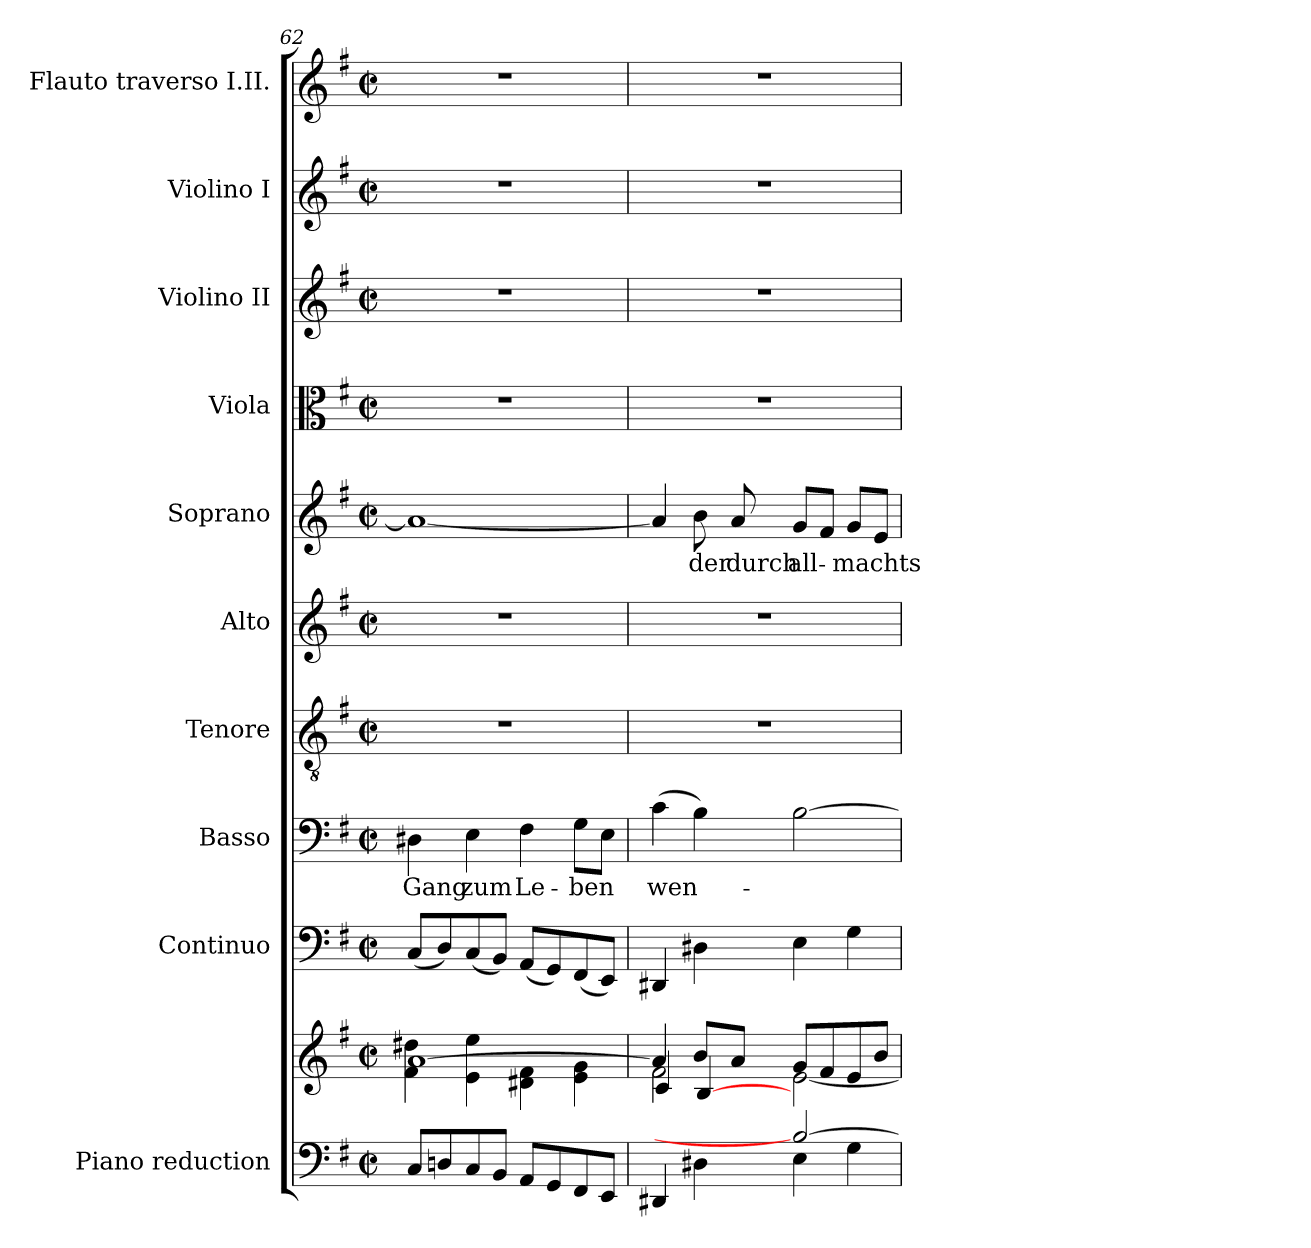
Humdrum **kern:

**kern	**kern	**kern	**kern	**text	**kern	**kern	**kern	**text	**kern	**kern	**kern	**kern
*part10	*part10	*part9	*part8	*part8	*part7	*part6	*part5	*part5	*part4	*part3	*part2	*part1
*staff11	*staff10	*staff9	*staff8	*staff8	*staff7	*staff6	*staff5	*staff5	*staff4	*staff3	*staff2	*staff1
*I"Piano reduction	*	*I"Continuo	*I"Basso	*	*I"Tenore	*I"Alto	*I"Soprano	*	*I"Viola	*I"Violino II	*I"Violino I	*I"Flauto traverso I.II.
*I'Pno	*	*	*	*	*	*	*	*	*I'Vla	*I'Vln	*I'Vln	*I'Fl
*clefF4	*clefG2	*clefF4	*clefF4	*	*clefGv2	*clefG2	*clefG2	*	*clefC3	*clefG2	*clefG2	*clefG2
*k[f#]	*k[f#]	*k[f#]	*k[f#]	*	*k[f#]	*k[f#]	*k[f#]	*	*k[f#]	*k[f#]	*k[f#]	*k[f#]
*M2/2	*M2/2	*M2/2	*M2/2	*	*M2/2	*M2/2	*M2/2	*	*M2/2	*M2/2	*M2/2	*M2/2
*met(c|)	*met(c|)	*met(c|)	*met(c|)	*	*met(c|)	*met(c|)	*met(c|)	*	*met(c|)	*met(c|)	*met(c|)	*met(c|)
=62	=62	=62	=62	=62	=62	=62	=62	=62	=62	=62	=62	=62
*	*^	*	*	*	*	*	*	*	*	*	*	*
!	!	!	!	!	!LO:LY:b	!	!	!	!	!	!	!	!
8C/L	[1a	4f#\ 4dd#X\	(<8C/L	4D#X\	Gang	1r	1r	1a_	.	1r	1r	1r	1r
8Dn/	.	.	8D/)	.	.	.	.	.	.	.	.	.	.
!	!	!	!	!	!LO:LY:b	!	!	!	!	!	!	!	!
8C/	.	4e\ 4ee\	(<8C/	4E\	zum	.	.	.	.	.	.	.	.
8BB/J	.	.	8BB/J)	.	.	.	.	.	.	.	.	.	.
!	!	!	!	!	!LO:LY:b	!	!	!	!	!	!	!	!
8AA/L	.	4d#X\ 4f#\	(<8AA/L	4F#\	Le-	.	.	.	.	.	.	.	.
8GG/	.	.	8GG/)	.	.	.	.	.	.	.	.	.	.
!	!	!	!	!	!LO:LY:b	!	!	!	!	!	!	!	!
8FF#/	.	4e\ 4g\	(<8FF#/	8G\L	-ben	.	.	.	.	.	.	.	.
8EE/J	.	.	8EE/J)	8E\J	.	.	.	.	.	.	.	.	.
=63	=63	=63	=63	=63	=63	=63	=63	=63	=63	=63	=63	=63	=63
*^	*	*^	*	*	*	*	*	*	*	*	*	*	*
!	!	!	!	!	!	!	!LO:LY:b	!	!	!	!	!	!	!	!
2ryy	4DD#X/	4a/]	2f#\	4c/	4DD#X/	(>4c\	wen-	1r	1r	4a/]	.	1r	1r	1r	1r
!	!	!	!	!	!	!	!	!	!	!	!LO:LY:b	!	!	!	!
.	4D#X\	8b/L	.	[4B/	4D#X\	4B\)	.	.	.	8b\	der	.	.	.	.
!	!	!	!	!	!	!	!	!	!	!	!LO:LY:b	!	!	!	!
.	.	8a/J	.	.	.	.	.	.	.	8a/	durch	.	.	.	.
!	!	!	!	!	!	!	!	!	!	!	!LO:LY:b	!	!	!	!
2B/_	4E\	8g/L	[2e\	2ryy	4E\	[2B\	.	.	.	8g/L	all-	.	.	.	.
.	.	8f#/	.	.	.	.	.	.	.	8f#/J	.	.	.	.	.
!	!	!	!	!	!	!	!	!	!	!	!LO:LY:b	!	!	!	!
.	4G\	8e/	.	.	4G\	.	.	.	.	8g/L	-machts-	.	.	.	.
.	.	8b/J	.	.	.	.	.	.	.	8e/J	.	.	.	.	.
*v	*v	*	*	*	*	*	*	*	*	*	*	*	*	*	*
*	*v	*v	*v	*	*	*	*	*	*	*	*	*	*	*
=	=	=	=	=	=	=	=	=	=	=	=	=
*-	*-	*-	*-	*-	*-	*-	*-	*-	*-	*-	*-	*-
